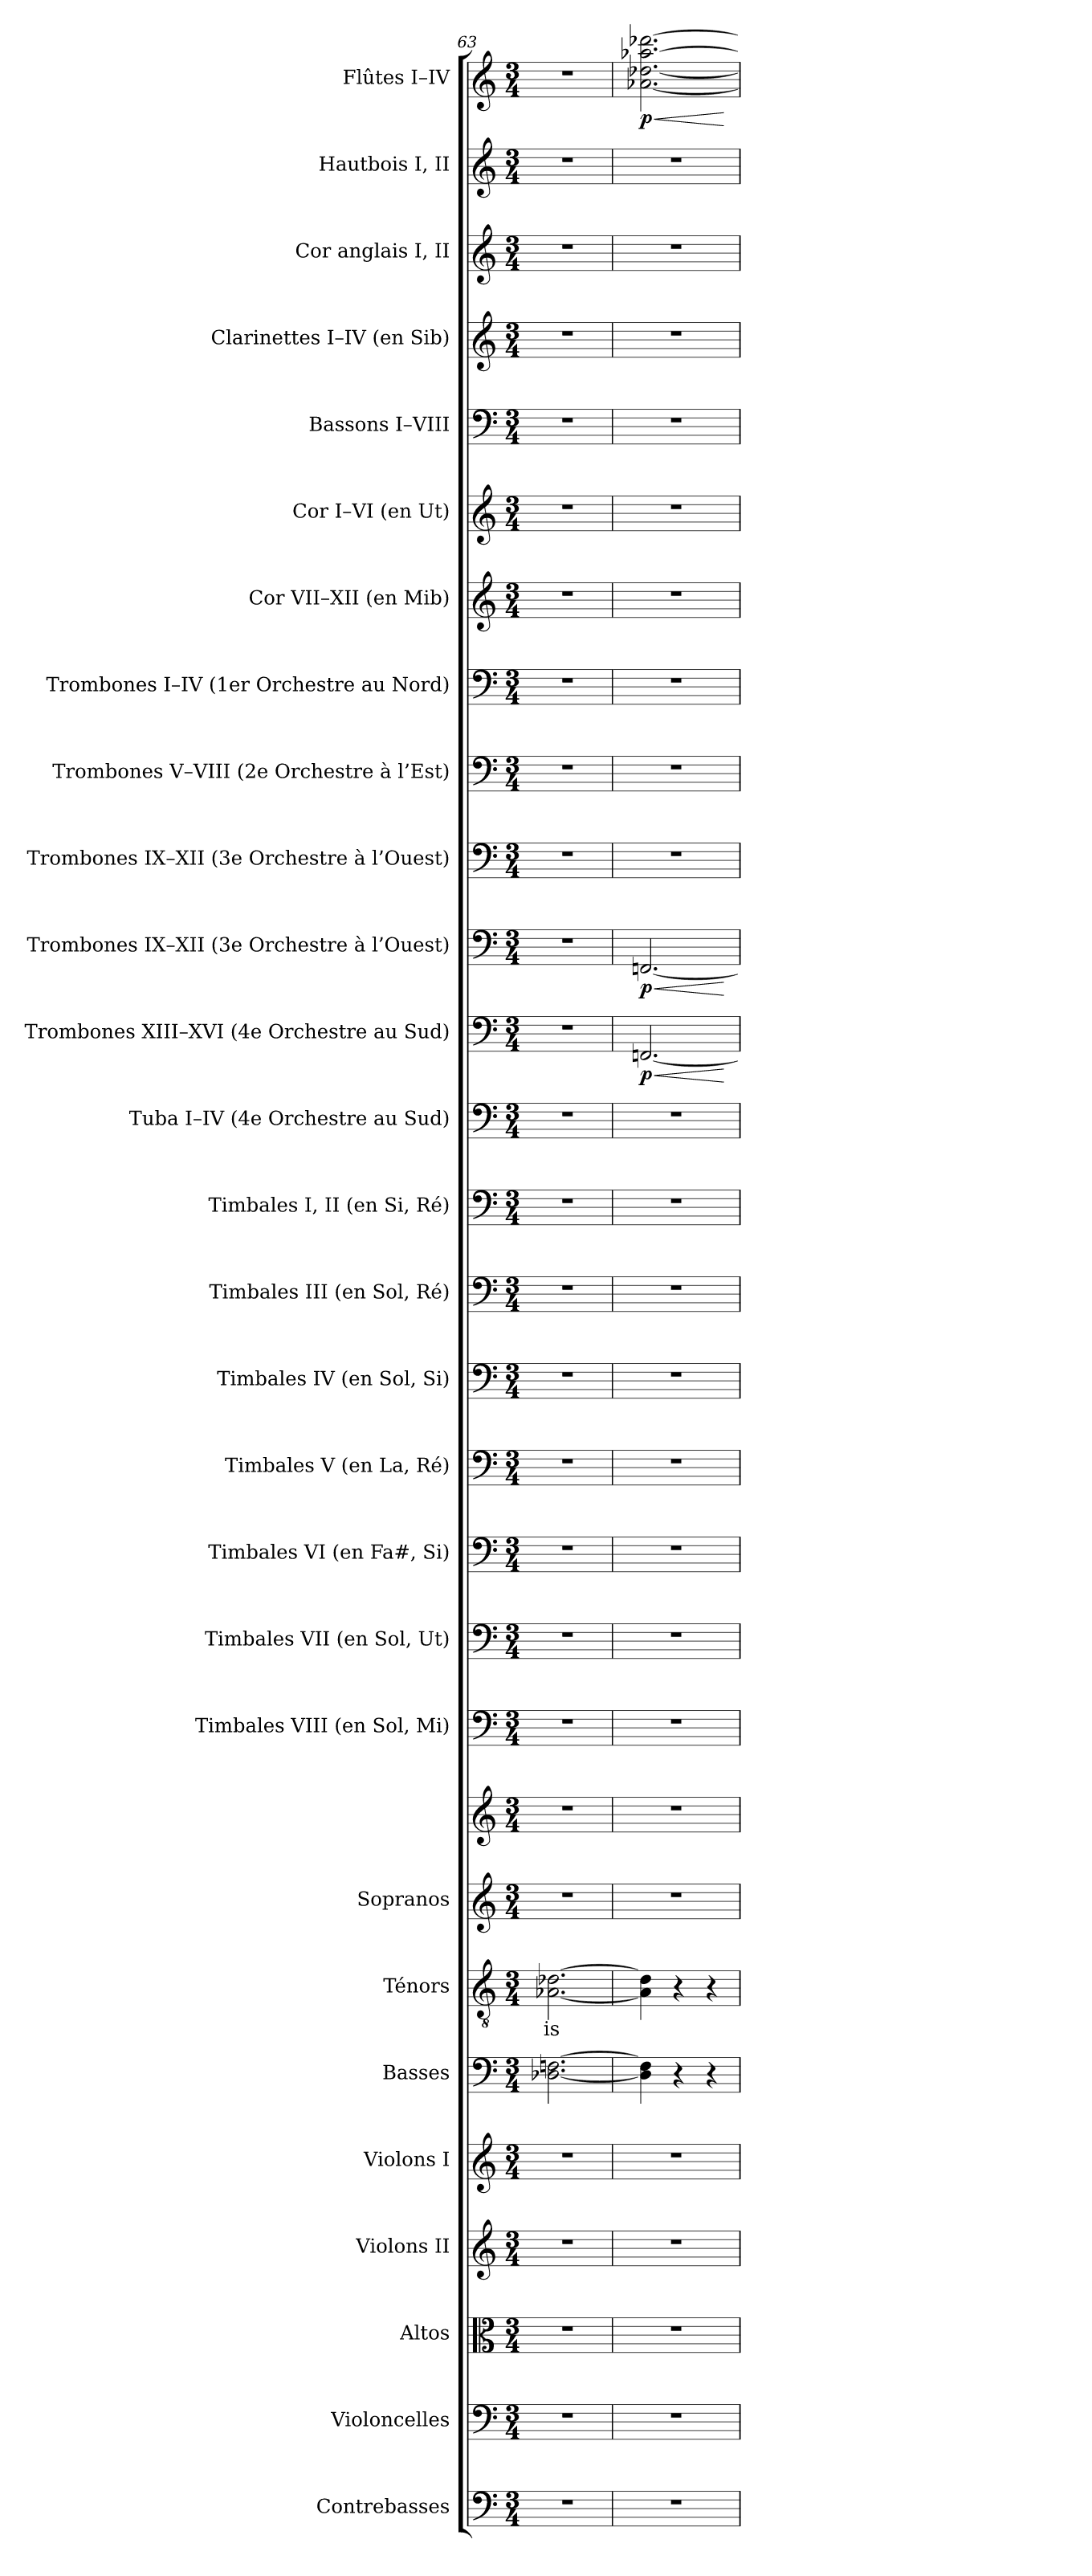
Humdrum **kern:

**kern	**kern	**kern	**kern	**kern	**kern	**kern	**text	**kern	**kern	**kern	**kern	**kern	**kern	**kern	**kern	**kern	**kern	**kern	**dynam	**kern	**dynam	**kern	**kern	**kern	**kern	**kern	**kern	**kern	**kern	**kern	**kern	**dynam
*part28	*part27	*part26	*part25	*part24	*part23	*part22	*part22	*part21	*part21	*part20	*part19	*part18	*part17	*part16	*part15	*part14	*part13	*part12	*part12	*part11	*part11	*part10	*part9	*part8	*part7	*part6	*part5	*part4	*part3	*part2	*part1	*part1
*staff29	*staff28	*staff27	*staff26	*staff25	*staff24	*staff23	*staff23	*staff22	*staff21	*staff20	*staff19	*staff18	*staff17	*staff16	*staff15	*staff14	*staff13	*staff12	*staff12	*staff11	*staff11	*staff10	*staff9	*staff8	*staff7	*staff6	*staff5	*staff4	*staff3	*staff2	*staff1	*staff1
*I"Contrebasses	*I"Violoncelles	*I"Altos	*I"Violons II	*I"Violons I	*I"Basses	*I"Ténors	*	*I"Sopranos	*	*I"Timbales VIII (en Sol, Mi)	*I"Timbales VII (en Sol, Ut)	*I"Timbales VI (en Fa#, Si)	*I"Timbales V (en La, Ré)	*I"Timbales IV (en Sol, Si)	*I"Timbales III (en Sol, Ré)	*I"Timbales I, II (en Si, Ré)	*I"Tuba I–IV (4e Orchestre au Sud)	*I"Trombones XIII–XVI (4e Orchestre au Sud)	*	*I"Trombones IX–XII (3e Orchestre à l’Ouest)	*	*I"Trombones IX–XII (3e Orchestre à l’Ouest)	*I"Trombones V–VIII (2e Orchestre à l’Est)	*I"Trombones I–IV (1er Orchestre au Nord)	*I"Cor VII–XII (en Mib)	*I"Cor I–VI (en Ut)	*I"Bassons I–VIII	*I"Clarinettes I–IV (en Sib)	*I"Cor anglais I, II	*I"Hautbois I, II	*I"Flûtes I–IV	*
*I'Cb.	*I'Vlles	*I'Altos	*I'Vns II	*I'Vns I	*I'Basses	*I'Tén.	*	*I'Sopr.	*	*I'VIII	*I'VII	*I'VI	*I'Timb.  V	*I'IV	*I'III	*I'I, II	*I'Tb.	*I'4e Orchestre	*	*	*	*I'Trb.  3e Orchestre	*I'2e Orchestre	*I'1er Orchestre	*I'Cor (Mib)	*I'Cor (Ut)	*I'Bns	*I'Cl. (Sib)	*I'C. a.	*I'Hb.	*I'Fl.	*
*clefF4	*clefF4	*clefC3	*clefG2	*clefG2	*clefF4	*clefGv2	*	*clefG2	*clefG2	*clefF4	*clefF4	*clefF4	*clefF4	*clefF4	*clefF4	*clefF4	*clefF4	*clefF4	*	*clefF4	*	*clefF4	*clefF4	*clefF4	*clefG2	*clefG2	*clefF4	*clefG2	*clefG2	*clefG2	*clefG2	*
*ITrd7c12	*	*	*	*	*	*ITrd7c12	*	*	*	*	*	*	*	*	*	*	*	*	*	*	*	*	*	*	*ITrd5c9	*ITrd7c12	*	*ITrd1c2	*ITrd4c7	*	*	*
*k[]	*k[]	*k[]	*k[]	*k[]	*k[]	*k[]	*	*k[]	*k[]	*k[]	*k[]	*k[]	*k[]	*k[]	*k[]	*k[]	*k[]	*k[]	*	*k[]	*	*k[]	*k[]	*k[]	*k[b-e-a-]	*k[]	*k[]	*k[b-e-]	*k[b-]	*k[]	*k[]	*
*C:	*C:	*C:	*C:	*C:	*C:	*C:	*	*C:	*C:	*C:	*C:	*C:	*C:	*C:	*C:	*C:	*C:	*C:	*	*C:	*	*C:	*C:	*C:	*E-:	*C:	*C:	*B-:	*F:	*C:	*C:	*
*M3/4	*M3/4	*M3/4	*M3/4	*M3/4	*M3/4	*M3/4	*	*M3/4	*M3/4	*M3/4	*M3/4	*M3/4	*M3/4	*M3/4	*M3/4	*M3/4	*M3/4	*M3/4	*	*M3/4	*	*M3/4	*M3/4	*M3/4	*M3/4	*M3/4	*M3/4	*M3/4	*M3/4	*M3/4	*M3/4	*
=63	=63	=63	=63	=63	=63	=63	=63	=63	=63	=63	=63	=63	=63	=63	=63	=63	=63	=63	=63	=63	=63	=63	=63	=63	=63	=63	=63	=63	=63	=63	=63	=63
!LO:N:vis=1	!LO:N:vis=1	!LO:N:vis=1	!LO:N:vis=1	!LO:N:vis=1	!	!	!	!	!	!	!	!	!	!	!	!	!	!	!	!	!	!	!	!	!	!	!	!	!	!	!	!
!	!	!	!	!	!	!	!LO:LY:b:color=#000000	!LO:N:vis=1	!LO:N:vis=1	!LO:N:vis=1	!LO:N:vis=1	!LO:N:vis=1	!LO:N:vis=1	!LO:N:vis=1	!LO:N:vis=1	!LO:N:vis=1	!LO:N:vis=1	!LO:N:vis=1	!	!LO:N:vis=1	!	!LO:N:vis=1	!LO:N:vis=1	!LO:N:vis=1	!LO:N:vis=1	!LO:N:vis=1	!LO:N:vis=1	!LO:N:vis=1	!LO:N:vis=1	!LO:N:vis=1	!LO:N:vis=1	!
2.r	2.r	2.r	2.r	2.r	[<2.D-Xi\ [>2.Fni	[<2.AA-Xi\ [>2.D-Xi	-is	2.r	2.r	2.r	2.r	2.r	2.r	2.r	2.r	2.r	2.r	2.r	.	2.r	.	2.r	2.r	2.r	2.r	2.r	2.r	2.r	2.r	2.r	2.r	.
=64	=64	=64	=64	=64	=64	=64	=64	=64	=64	=64	=64	=64	=64	=64	=64	=64	=64	=64	=64	=64	=64	=64	=64	=64	=64	=64	=64	=64	=64	=64	=64	=64
!LO:N:vis=1	!LO:N:vis=1	!LO:N:vis=1	!LO:N:vis=1	!LO:N:vis=1	!	!	!	!LO:N:vis=1	!LO:N:vis=1	!LO:N:vis=1	!LO:N:vis=1	!LO:N:vis=1	!LO:N:vis=1	!LO:N:vis=1	!LO:N:vis=1	!LO:N:vis=1	!LO:N:vis=1	!	!LO:HP:b	!	!LO:HP:b	!LO:N:vis=1	!LO:N:vis=1	!LO:N:vis=1	!LO:N:vis=1	!LO:N:vis=1	!LO:N:vis=1	!LO:N:vis=1	!LO:N:vis=1	!LO:N:vis=1	!	!LO:HP:b
2.r	2.r	2.r	2.r	2.r	4D-i\] 4Fi]	4AA-i\] 4D-i]	.	2.r	2.r	2.r	2.r	2.r	2.r	2.r	2.r	2.r	2.r	[<2.FFni/	< p	[<2.FFni/	< p	2.r	2.r	2.r	2.r	2.r	2.r	2.r	2.r	2.r	[<2.a-Xi\ [<2.dd-Xi [>2.aa-Xi [>2.ddd-Xi	< p
.	.	.	.	.	4r	4r	.	.	.	.	.	.	.	.	.	.	.	.	.	.	.	.	.	.	.	.	.	.	.	.	.	.
.	.	.	.	.	4r	4r	.	.	.	.	.	.	.	.	.	.	.	.	.	.	.	.	.	.	.	.	.	.	.	.	.	.
.	.	.	.	.	.	.	.	.	.	.	.	.	.	.	.	.	.	.	[	.	[	.	.	.	.	.	.	.	.	.	.	[
=	=	=	=	=	=	=	=	=	=	=	=	=	=	=	=	=	=	=	=	=	=	=	=	=	=	=	=	=	=	=	=	=
*-	*-	*-	*-	*-	*-	*-	*-	*-	*-	*-	*-	*-	*-	*-	*-	*-	*-	*-	*-	*-	*-	*-	*-	*-	*-	*-	*-	*-	*-	*-	*-	*-
